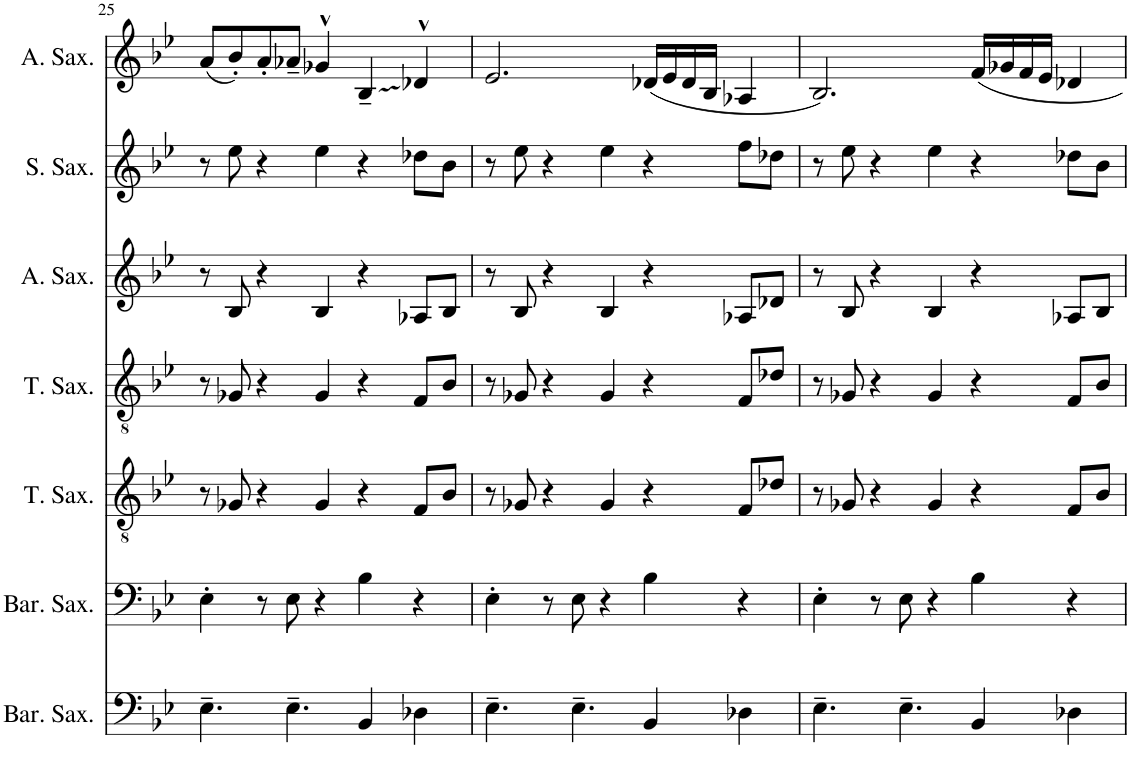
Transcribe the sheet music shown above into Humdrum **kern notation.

**kern	**kern	**kern	**kern	**kern	**kern	**kern
*part7	*part6	*part5	*part4	*part3	*part2	*part1
*staff7	*staff6	*staff5	*staff4	*staff3	*staff2	*staff1
*I"Baritone Saxophone	*I"Baritone Saxophone	*I"Tenor Saxophone	*I"Tenor Saxophone	*I"Alto Saxophone	*I"Soprano Saxophone	*I"Alto Saxophone
*I'Bar. Sax.	*I'Bar. Sax.	*I'T. Sax.	*I'T. Sax.	*I'A. Sax.	*I'S. Sax.	*I'A. Sax.
!!LO:PB:g=z
*clefF4	*clefF4	*clefGv2	*clefGv2	*clefG2	*clefG2	*clefG2
*ITrd12c21	*ITrd12c21	*ITrd8c14	*ITrd8c14	*ITrd5c9	*ITrd1c2	*ITrd5c9
*k[b-e-]	*k[b-e-]	*k[b-e-]	*k[b-e-]	*k[b-e-]	*k[b-e-]	*k[b-e-]
*M5/4	*M5/4	*M5/4	*M5/4	*M5/4	*M5/4	*M5/4
=25	=25	=25	=25	=25	=25	=25
4.E-~\	4E-'\	8r	8r	8r	8r	(8a/L
.	.	8G-X/	8G-X/	8B-/	8ee-\	8b-'/)
.	8r	4r	4r	4r	4r	8a'/
4.E-~\	8E-\	.	.	.	.	8a-X~/J
.	4r	4G-/	4G-/	4B-/	4ee-\	4g-X^^/
4BB-/	4B-\	4r	4r	4r	4r	4B-~/
4D-X\	4r	8F/L	8F/L	8A-X/L	8dd-X\L	4d-X^^/
.	.	8B-/J	8B-/J	8B-/J	8b-\J	.
=26	=26	=26	=26	=26	=26	=26
4.E-~\	4E-'\	8r	8r	8r	8r	2.e-/
.	.	8G-X/	8G-X/	8B-/	8ee-\	.
.	8r	4r	4r	4r	4r	.
4.E-~\	8E-\	.	.	.	.	.
.	4r	4G-/	4G-/	4B-/	4ee-\	.
4BB-/	4B-\	4r	4r	4r	4r	(16d-X/LL
.	.	.	.	.	.	16e-/
.	.	.	.	.	.	16d-/
.	.	.	.	.	.	16B-/JJ
4D-X\	4r	8F/L	8F/L	8A-X/L	8ff\L	4A-X/
.	.	8d-X/J	8d-X/J	8d-X/J	8dd-X\J	.
=27	=27	=27	=27	=27	=27	=27
4.E-~\	4E-'\	8r	8r	8r	8r	2.B-/)
.	.	8G-X/	8G-X/	8B-/	8ee-\	.
.	8r	4r	4r	4r	4r	.
4.E-~\	8E-\	.	.	.	.	.
.	4r	4G-/	4G-/	4B-/	4ee-\	.
4BB-/	4B-\	4r	4r	4r	4r	16f/LL
.	.	.	.	.	.	16g-X/
.	.	.	.	.	.	16f/
.	.	.	.	.	.	16e-/JJ
4D-X\	4r	8F/L	8F/L	8A-X/L	8dd-X\L	4d-X/
.	.	8B-/J	8B-/J	8B-/J	8b-\J	.
=	=	=	=	=	=	=
*-	*-	*-	*-	*-	*-	*-
